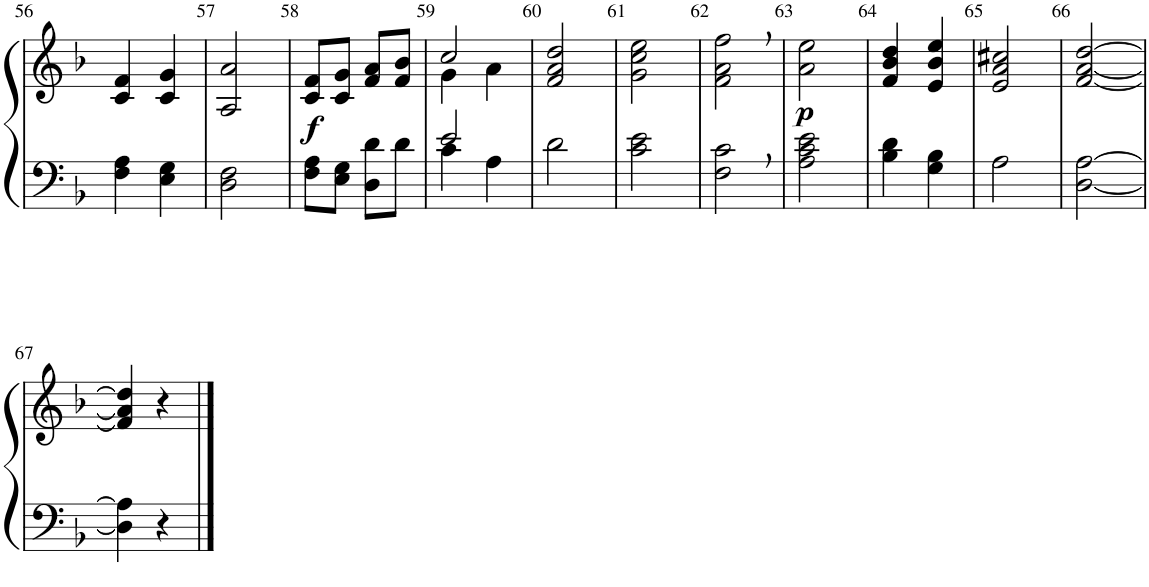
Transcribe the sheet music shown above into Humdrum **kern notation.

**kern	**kern	**dynam
*part1	*part1	*part1
*staff2	*staff1	*staff1/2
*I"Orgue	*	*
*I'Org.	*	*
!!LO:PB:g=z
*clefF4	*clefG2	*
*k[b-]	*k[b-]	*
*M2/4	*M2/4	*
=56	=56	=56
4F\ 4A\	4c/ 4f/	.
4E\ 4G\	4c/ 4g/	.
=57	=57	=57
2D\ 2F\	2A/ 2a/	.
=58	=58	=58
!	!	!LO:DY:b
8F\ 8A\L	8c/ 8f/L	f
8E\ 8G\J	8c/ 8g/J	.
8D\ 8d\L	8f/ 8a/L	.
8d\J	8f/ 8b-/J	.
=59	=59	=59
*^	*^	*
2e/	4c\	2cc/	4g\	.
.	4A\	.	4a\	.
*v	*v	*	*	*
*	*v	*v	*
=60	=60	=60
2d\	2f/ 2a/ 2dd/	.
=61	=61	=61
2c\ 2e\	2g\ 2cc\ 2ee\	.
=62	=62	=62
2F\, 2c\,	2f\, 2a\, 2ff\,	.
=63	=63	=63
!	!	!LO:DY:b
2A\ 2c\ 2e\	2a\ 2ee\	p
=64	=64	=64
4B-\ 4d\	4f/ 4b-/ 4dd/	.
4G\ 4B-\	4e/ 4b-/ 4ee/	.
=65	=65	=65
2A\	2e/ 2a/ 2cc#X/	.
=66	=66	=66
[2D\ [2A\	[2f/ [2a/ [2dd/	.
!!LO:LB:g=z
=67	=67	=67
4D\] 4A\]	4f/] 4a/] 4dd/]	.
4r	4r	.
==	==	==
*-	*-	*-
